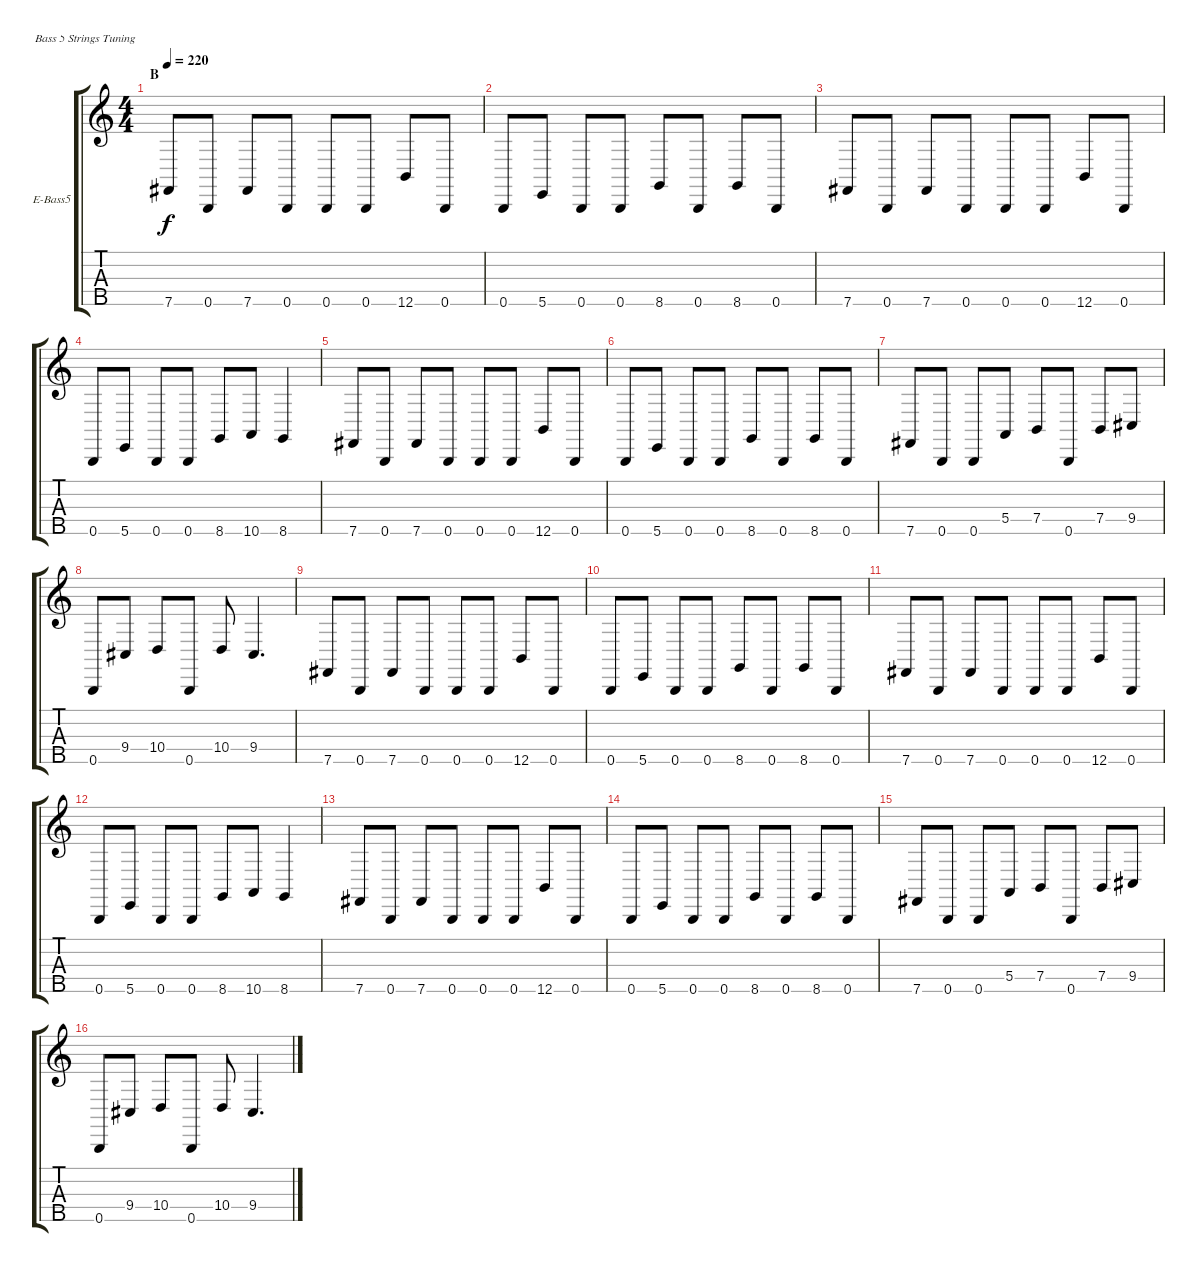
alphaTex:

\bracketExtendMode groupsimilarinstruments
\firstSystemTrackNameOrientation horizontal
\otherSystemsTrackNameOrientation horizontal
\track ("Bass" "E-Bass5") {instrument electricbassfinger}
\staff {score tabs}
\tuning (G2 D2 A1 E1 B0)
\ts (4 4)
\section ("" "B")
\tempo 220
\clef g2
\ks c
7.5.8{dy f} 0.5.8 7.5.8 0.5.8 0.5.8 0.5.8 12.5.8 0.5.8 |
0.5.8 5.5.8 0.5.8 0.5.8 8.5.8 0.5.8 8.5.8 0.5.8 |
7.5.8 0.5.8 7.5.8 0.5.8 0.5.8 0.5.8 12.5.8 0.5.8 |
0.5.8 5.5.8 0.5.8 0.5.8 8.5.8 10.5.8 8.5.4 |
7.5.8 0.5.8 7.5.8 0.5.8 0.5.8 0.5.8 12.5.8 0.5.8 |
0.5.8 5.5.8 0.5.8 0.5.8 8.5.8 0.5.8 8.5.8 0.5.8 |
7.5.8 0.5.8 0.5.8 5.4.8 7.4.8 0.5.8 7.4.8 9.4.8 |
0.5.8 9.4.8 10.4.8 0.5.8 10.4.8 9.4.4{d} |
7.5.8 0.5.8 7.5.8 0.5.8 0.5.8 0.5.8 12.5.8 0.5.8 |
0.5.8 5.5.8 0.5.8 0.5.8 8.5.8 0.5.8 8.5.8 0.5.8 |
7.5.8 0.5.8 7.5.8 0.5.8 0.5.8 0.5.8 12.5.8 0.5.8 |
0.5.8 5.5.8 0.5.8 0.5.8 8.5.8 10.5.8 8.5.4 |
7.5.8 0.5.8 7.5.8 0.5.8 0.5.8 0.5.8 12.5.8 0.5.8 |
0.5.8 5.5.8 0.5.8 0.5.8 8.5.8 0.5.8 8.5.8 0.5.8 |
7.5.8 0.5.8 0.5.8 5.4.8 7.4.8 0.5.8 7.4.8 9.4.8 |
0.5.8 9.4.8 10.4.8 0.5.8 10.4.8 9.4.4{d}
